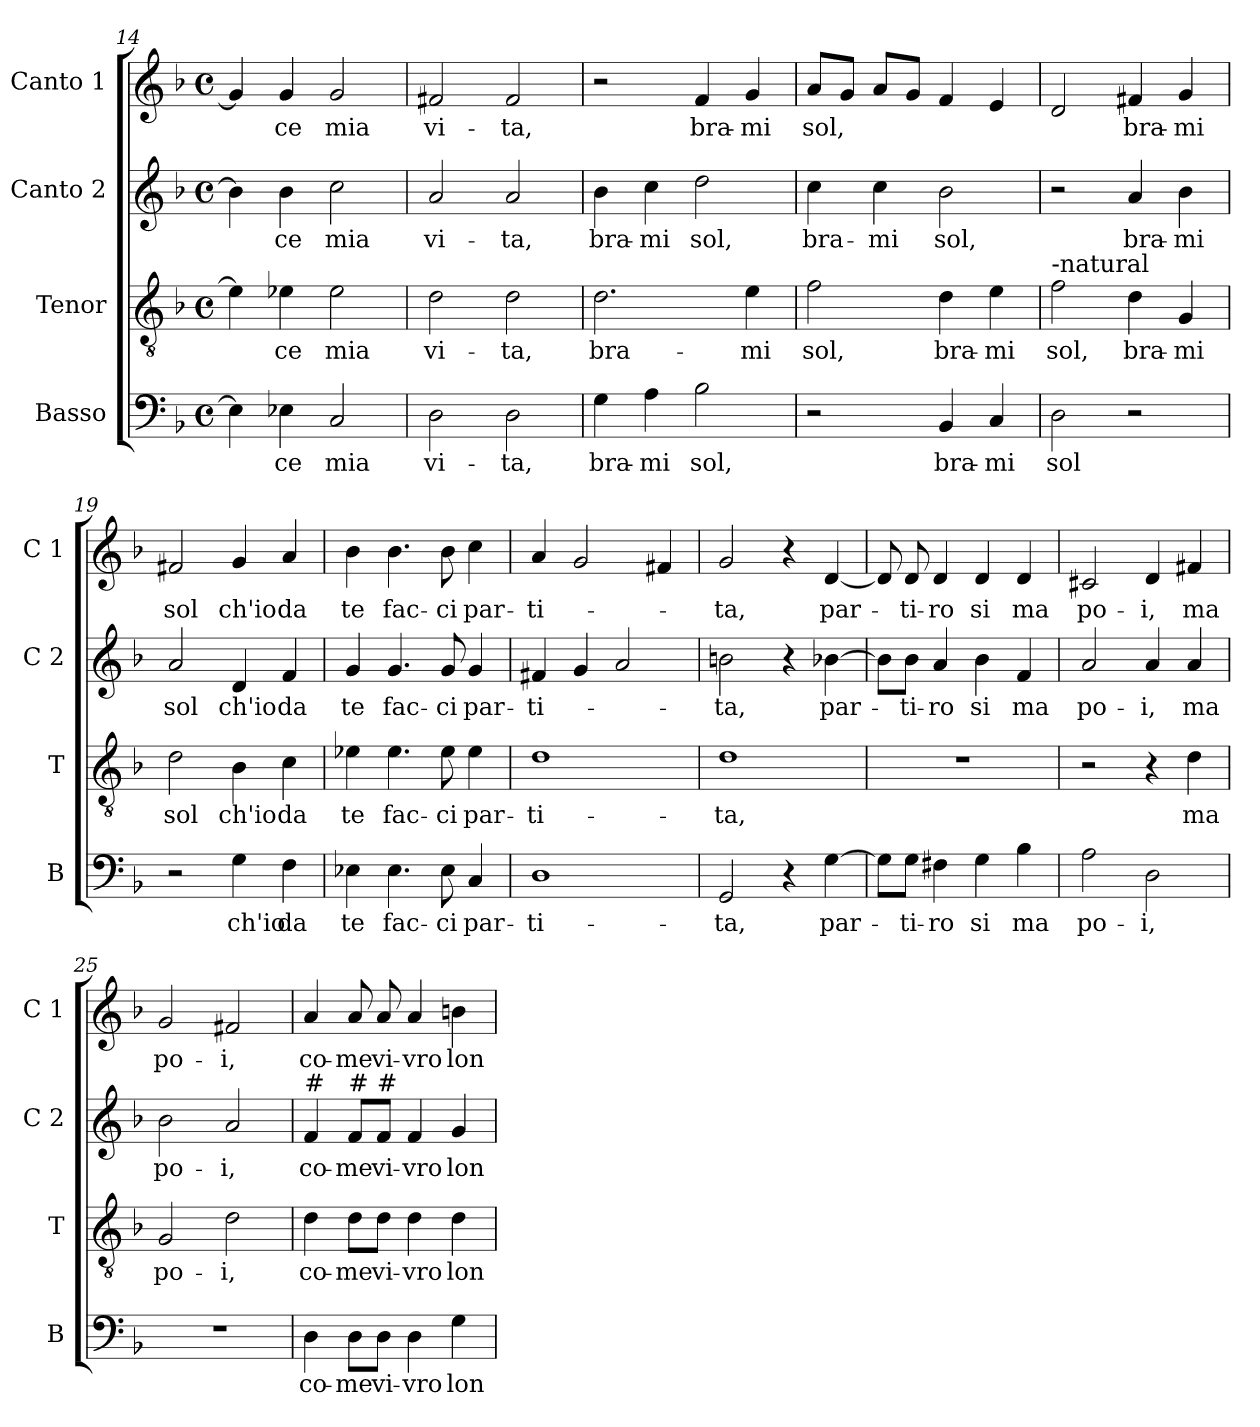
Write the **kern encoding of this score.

**kern	**text	**kern	**text	**kern	**text	**kern	**text
*part4	*part4	*part3	*part3	*part2	*part2	*part1	*part1
*staff4	*staff4	*staff3	*staff3	*staff2	*staff2	*staff1	*staff1
*I"Basso	*	*I"Tenor	*	*I"Canto 2	*	*I"Canto 1	*
*I'B	*	*I'T	*	*I'C 2	*	*I'C 1	*
*clefF4	*	*clefGv2	*	*clefG2	*	*clefG2	*
*k[b-]	*	*k[b-]	*	*k[b-]	*	*k[b-]	*
*F:	*	*F:	*	*F:	*	*F:	*
*M4/4	*	*M4/4	*	*M4/4	*	*M4/4	*
*met(c)	*	*met(c)	*	*met(c)	*	*met(c)	*
=14	=14	=14	=14	=14	=14	=14	=14
4E-\]	.	4e-\]	.	4b-\]	.	4g/]	.
!	!LO:LY:b	!	!LO:LY:b	!	!LO:LY:b	!	!LO:LY:b
4E-X\	-ce	4e-X\	-ce	4b-\	-ce	4g/	-ce
!	!LO:LY:b	!	!LO:LY:b	!	!LO:LY:b	!	!LO:LY:b
2C/	mia	2e-\	mia	2cc\	mia	2g/	mia
=15	=15	=15	=15	=15	=15	=15	=15
!	!LO:LY:b	!	!LO:LY:b	!	!LO:LY:b	!	!LO:LY:b
2D\	vi-	2d\	vi-	2a/	vi-	2f#X/	vi-
!	!LO:LY:b	!	!LO:LY:b	!	!LO:LY:b	!	!LO:LY:b
2D\	-ta,	2d\	-ta,	2a/	-ta,	2f#/	-ta,
!!LO:PB:g=z
=16	=16	=16	=16	=16	=16	=16	=16
!	!LO:LY:b	!	!LO:LY:b	!	!LO:LY:b	!	!
4G\	bra-	2.d\	bra-	4b-\	bra-	2r	.
!	!LO:LY:b	!	!	!	!LO:LY:b	!	!
4A\	-mi	.	.	4cc\	-mi	.	.
!	!LO:LY:b	!	!	!	!LO:LY:b	!	!LO:LY:b
2B-\	sol,	.	.	2dd\	sol,	4f/	bra-
!	!	!	!LO:LY:b	!	!	!	!LO:LY:b
.	.	4e\	-mi	.	.	4g/	-mi
=17	=17	=17	=17	=17	=17	=17	=17
!	!	!	!LO:LY:b	!	!LO:LY:b	!	!LO:LY:b
2r	.	2f\	sol,	4cc\	bra-	8a/L	sol,
.	.	.	.	.	.	8g/J	.
!	!	!	!	!	!LO:LY:b	!	!
.	.	.	.	4cc\	-mi	8a/L	.
.	.	.	.	.	.	8g/J	.
!	!LO:LY:b	!	!LO:LY:b	!	!LO:LY:b	!	!
4BB-/	bra-	4d\	bra-	2b-\	sol,	4f/	.
!	!LO:LY:b	!	!LO:LY:b	!	!	!	!
4C/	-mi	4e\	-mi	.	.	4e/	.
=18	=18	=18	=18	=18	=18	=18	=18
!	!	!LO:TX:a:t=-natural	!	!	!	!	!
!	!LO:LY:b	!	!LO:LY:b	!	!	!	!
2D\	sol	2f\	sol,	2r	.	2d/	.
!	!	!	!LO:LY:b	!	!LO:LY:b	!	!LO:LY:b
2r	.	4d\	bra-	4a/	bra-	4f#X/	bra-
!	!	!	!LO:LY:b	!	!LO:LY:b	!	!LO:LY:b
.	.	4G/	-mi	4b-\	-mi	4g/	-mi
=19	=19	=19	=19	=19	=19	=19	=19
!	!	!	!LO:LY:b	!	!LO:LY:b	!	!LO:LY:b
2r	.	2d\	sol	2a/	sol	2f#X/	sol
!	!LO:LY:b	!	!LO:LY:b	!	!LO:LY:b	!	!LO:LY:b
4G\	ch'io	4B-\	ch'io	4d/	ch'io	4g/	ch'io
!	!LO:LY:b	!	!LO:LY:b	!	!LO:LY:b	!	!LO:LY:b
4F\	da	4c\	da	4f/	da	4a/	da
=20	=20	=20	=20	=20	=20	=20	=20
!	!LO:LY:b	!	!LO:LY:b	!	!LO:LY:b	!	!LO:LY:b
4E-X\	te	4e-X\	te	4g/	te	4b-\	te
!	!LO:LY:b	!	!LO:LY:b	!	!LO:LY:b	!	!LO:LY:b
4.E-\	fac-	4.e-\	fac-	4.g/	fac-	4.b-\	fac-
!	!LO:LY:b	!	!LO:LY:b	!	!LO:LY:b	!	!LO:LY:b
8E-\	-ci	8e-\	-ci	8g/	-ci	8b-\	-ci
!	!LO:LY:b	!	!LO:LY:b	!	!LO:LY:b	!	!LO:LY:b
4C/	par-	4e-\	par-	4g/	par-	4cc\	par-
!!LO:LB:g=z
=21	=21	=21	=21	=21	=21	=21	=21
!	!LO:LY:b	!	!LO:LY:b	!	!LO:LY:b	!	!LO:LY:b
1D	-ti-	1d	-ti-	4f#X/	-ti-	4a/	-ti-
.	.	.	.	4g/	.	2g/	.
.	.	.	.	2a/	.	.	.
.	.	.	.	.	.	4f#X/	.
=22	=22	=22	=22	=22	=22	=22	=22
!	!LO:LY:b	!	!LO:LY:b	!	!LO:LY:b	!	!LO:LY:b
2GG/	-ta,	1d	-ta,	2bn\	-ta,	2g/	-ta,
4r	.	.	.	4r	.	4r	.
!	!LO:LY:b	!	!	!	!LO:LY:b	!	!LO:LY:b
[4G\	par-	.	.	[4b-X\	par-	[4d/	par-
=23	=23	=23	=23	=23	=23	=23	=23
8G\L]	.	1r	.	8b-\L]	.	8d/]	.
!	!LO:LY:b	!	!	!	!LO:LY:b	!	!LO:LY:b
8G\J	-ti-	.	.	8b-\J	-ti-	8d/	-ti-
!	!LO:LY:b	!	!	!	!LO:LY:b	!	!LO:LY:b
4F#X\	-ro	.	.	4a/	-ro	4d/	-ro
!	!LO:LY:b	!	!	!	!LO:LY:b	!	!LO:LY:b
4G\	si	.	.	4b-\	si	4d/	si
!	!LO:LY:b	!	!	!	!LO:LY:b	!	!LO:LY:b
4B-\	ma	.	.	4f/	ma	4d/	ma
=24	=24	=24	=24	=24	=24	=24	=24
!	!LO:LY:b	!	!	!	!LO:LY:b	!	!LO:LY:b
2A\	po-	2r	.	2a/	po-	2c#X/	po-
!	!LO:LY:b	!	!	!	!LO:LY:b	!	!LO:LY:b
2D\	-i,	4r	.	4a/	-i,	4d/	-i,
!	!	!	!LO:LY:b	!	!LO:LY:b	!	!LO:LY:b
.	.	4d\	ma	4a/	ma	4f#X/	ma
=25	=25	=25	=25	=25	=25	=25	=25
!	!	!	!LO:LY:b	!	!LO:LY:b	!	!LO:LY:b
1r	.	2G/	po-	2b-\	po-	2g/	po-
!	!	!	!LO:LY:b	!	!LO:LY:b	!	!LO:LY:b
.	.	2d\	-i,	2a/	-i,	2f#X/	-i,
!!LO:LB:g=z
=26	=26	=26	=26	=26	=26	=26	=26
!	!	!	!	!LO:TX:a:t=#	!	!	!
!	!LO:LY:b	!	!LO:LY:b	!	!LO:LY:b	!	!LO:LY:b
4D\	co-	4d\	co-	4f/	co-	4a/	co-
!	!	!	!	!LO:TX:a:t=#	!	!	!
!	!LO:LY:b	!	!LO:LY:b	!	!LO:LY:b	!	!LO:LY:b
8D\L	-me	8d\L	-me	8f/L	-me	8a/	-me
!	!	!	!	!LO:TX:a:t=#	!	!	!
!	!LO:LY:b	!	!LO:LY:b	!	!LO:LY:b	!	!LO:LY:b
8D\J	vi-	8d\J	vi-	8f/J	vi-	8a/	vi-
!	!LO:LY:b	!	!LO:LY:b	!	!LO:LY:b	!	!LO:LY:b
4D\	-vro	4d\	-vro	4f/	-vro	4a/	-vro
!	!LO:LY:b	!	!LO:LY:b	!	!LO:LY:b	!	!LO:LY:b
4G\	lon-	4d\	lon-	4g/	lon-	4bn\	lon-
=	=	=	=	=	=	=	=
*-	*-	*-	*-	*-	*-	*-	*-
